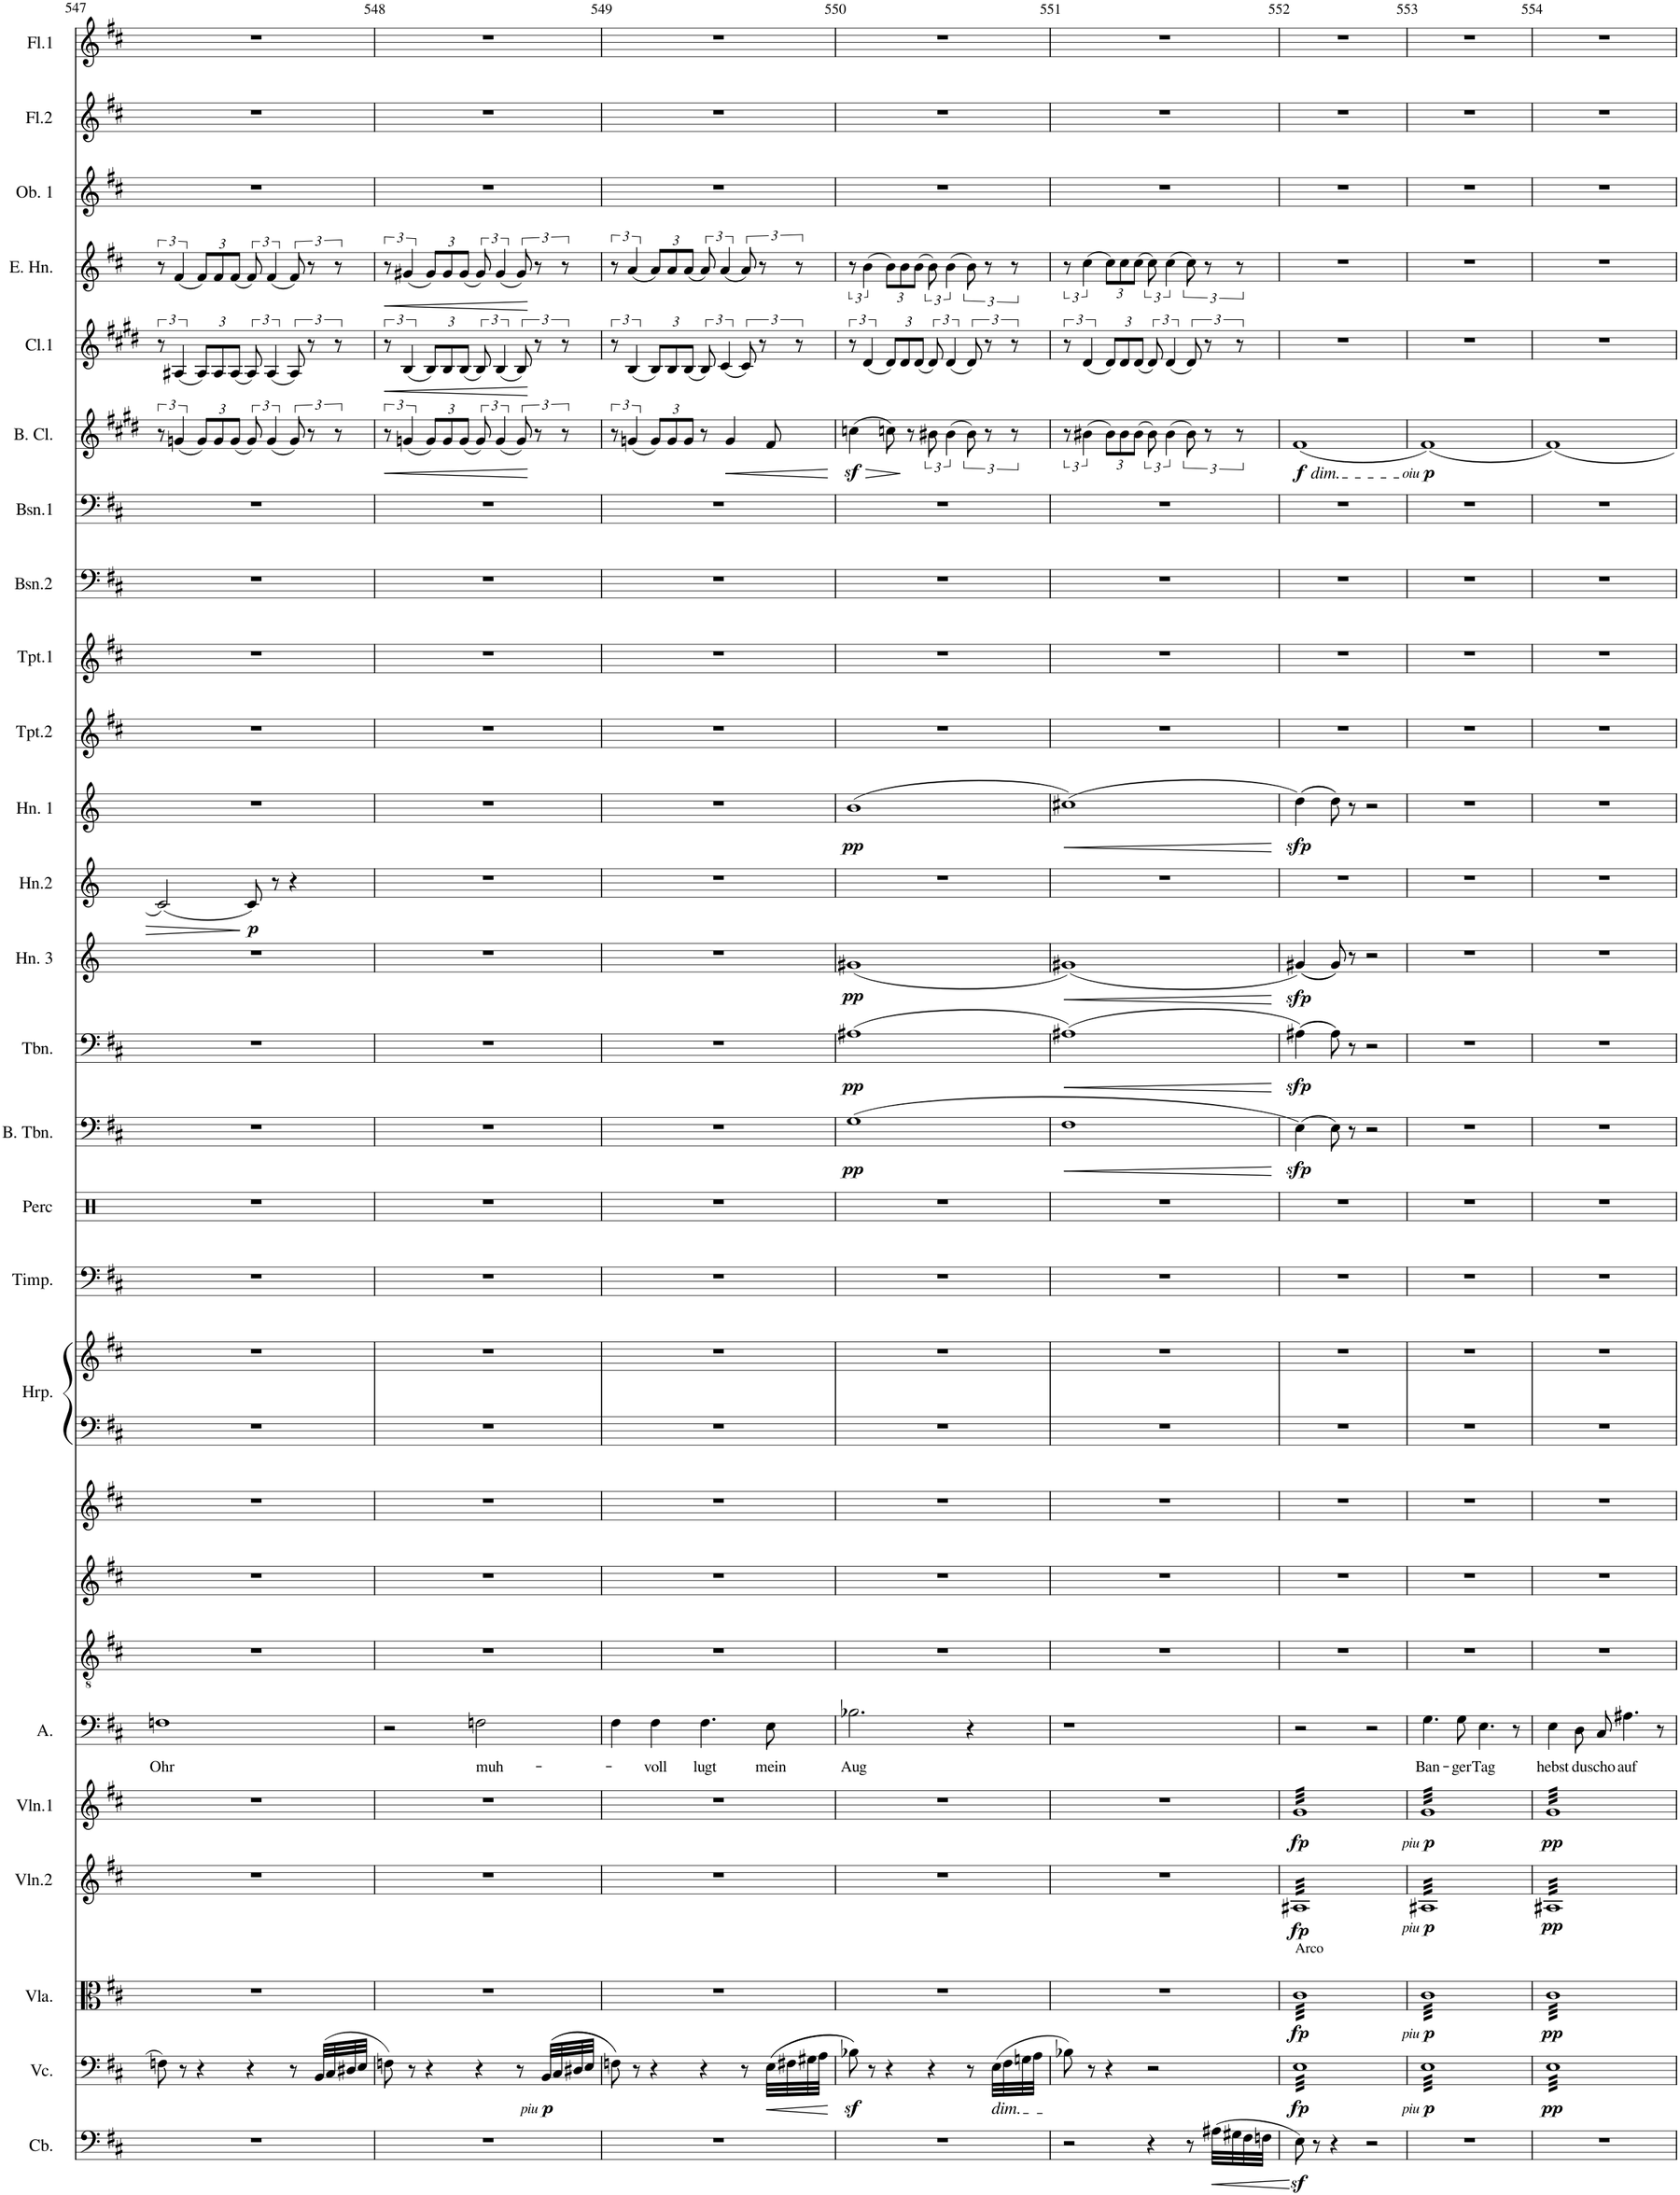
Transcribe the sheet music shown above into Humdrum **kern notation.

**kern	**dynam	**kern	**dynam	**kern	**dynam	**kern	**dynam	**kern	**dynam	**kern	**text	**kern	**kern	**kern	**kern	**kern	**kern	**kern	**kern	**dynam	**kern	**dynam	**kern	**dynam	**kern	**dynam	**kern	**dynam	**kern	**kern	**kern	**kern	**kern	**dynam	**kern	**dynam	**kern	**dynam	**kern	**kern	**kern
*part27	*part27	*part26	*part26	*part25	*part25	*part24	*part24	*part23	*part23	*part22	*part22	*part21	*part20	*part19	*part18	*part18	*part17	*part16	*part15	*part15	*part14	*part14	*part13	*part13	*part12	*part12	*part11	*part11	*part10	*part9	*part8	*part7	*part6	*part6	*part5	*part5	*part4	*part4	*part3	*part2	*part1
*staff28	*staff28	*staff27	*staff27	*staff26	*staff26	*staff25	*staff25	*staff24	*staff24	*staff23	*staff23	*staff22	*staff21	*staff20	*staff19	*staff18	*staff17	*staff16	*staff15	*staff15	*staff14	*staff14	*staff13	*staff13	*staff12	*staff12	*staff11	*staff11	*staff10	*staff9	*staff8	*staff7	*staff6	*staff6	*staff5	*staff5	*staff4	*staff4	*staff3	*staff2	*staff1
*I"Contrabass	*	*I"Violoncello	*	*I"Viola	*	*I"Violin 2	*	*I"Violin 1	*	*I"Alberich	*	*I"Alto	*I"Soprano	*I"Soprano	*I"Harp	*	*I"Timpani	*I"Percussion	*I"Bass Trombone	*	*I"Trombone	*	*I"Horn 3	*	*I"Horn 2	*	*I"Horn 1	*	*I"Trumpet 2	*I"Trumpet 1	*I"Bassoon 2	*I"Bassoon 1	*I"Clarinet 2	*	*I"Clarinet 1	*	*I"Oboe 2/EH	*	*I"Oboe 1	*I"Flute 2/Picc	*I"Flute 1
*I'Cb.	*	*I'Vc.	*	*I'Vla.	*	*I'Vln.2	*	*I'Vln.1	*	*I'A.	*	*	*	*	*I'Hrp.	*	*I'Timp.	*I'Perc	*I'B. Tbn.	*	*I'Tbn.	*	*I'Hn. 3	*	*I'Hn.2	*	*I'Hn. 1	*	*I'Tpt.2	*I'Tpt.1	*I'Bsn.2	*I'Bsn.1	*I'Cl. 2	*	*I'Cl.1	*	*I'Ob.2	*	*I'Ob. 1	*I'Fl.2	*I'Fl.1
!!LO:PB:g=z
*clefF4	*	*clefF4	*	*clefC3	*	*clefG2	*	*clefG2	*	*clefF4	*	*clefGv2	*clefG2	*clefG2	*clefF4	*clefG2	*clefF4	*clefX	*clefF4	*	*clefF4	*	*clefG2	*	*clefG2	*	*clefG2	*	*clefG2	*clefG2	*clefF4	*clefF4	*clefG2	*	*clefG2	*	*clefG2	*	*clefG2	*clefG2	*clefG2
*Trd7c12	*	*	*	*	*	*	*	*	*	*	*	*	*	*	*	*	*	*	*	*	*	*	*Trd4c7	*	*Trd4c7	*	*Trd4c7	*	*	*	*	*	*Trd8c14	*	*Trd1c2	*	*Trd4c7	*	*	*Trd-7c-12	*
*k[f#c#]	*	*k[f#c#]	*	*k[f#c#]	*	*k[f#c#]	*	*k[f#c#]	*	*k[f#c#]	*	*k[f#c#]	*k[f#c#]	*k[f#c#]	*k[f#c#]	*k[f#c#]	*k[f#c#]	*k[]	*k[f#c#]	*	*k[f#c#]	*	*k[]	*	*k[]	*	*k[]	*	*k[f#c#]	*k[f#c#]	*k[f#c#]	*k[f#c#]	*k[f#c#g#d#]	*	*k[f#c#g#d#]	*	*k[f#c#]	*	*k[f#c#]	*k[f#c#]	*k[f#c#]
*M4/4	*	*M4/4	*	*M4/4	*	*M4/4	*	*M4/4	*	*M4/4	*	*M4/4	*M4/4	*M4/4	*M4/4	*M4/4	*M4/4	*M4/4	*M4/4	*	*M4/4	*	*M4/4	*	*M4/4	*	*M4/4	*	*M4/4	*M4/4	*M4/4	*M4/4	*M4/4	*	*M4/4	*	*M4/4	*	*M4/4	*M4/4	*M4/4
=547	=547	=547	=547	=547	=547	=547	=547	=547	=547	=547	=547	=547	=547	=547	=547	=547	=547	=547	=547	=547	=547	=547	=547	=547	=547	=547	=547	=547	=547	=547	=547	=547	=547	=547	=547	=547	=547	=547	=547	=547	=547
!	!	!	!	!	!	!	!	!	!	!	!LO:LY:b	!	!	!	!	!	!	!	!	!	!	!	!	!	!	!	!	!	!	!	!	!	!	!	!	!	!	!	!	!	!
1r	.	8Fn\	.	1r	.	1r	.	1r	.	1Fn	Ohr	1r	1r	1r	1r	1r	1r	1r	1r	.	1r	.	1r	.	(2c/	.	1r	.	1r	1r	1r	1r	12r	.	12r	.	12r	.	1r	1r	1r
.	.	.	.	.	.	.	.	.	.	.	.	.	.	.	.	.	.	.	.	.	.	.	.	.	.	.	.	.	.	.	.	.	(6gn/	.	(6A#X/	.	(6f#/	.	.	.	.
.	.	8r	.	.	.	.	.	.	.	.	.	.	.	.	.	.	.	.	.	.	.	.	.	.	.	.	.	.	.	.	.	.	.	.	.	.	.	.	.	.	.
*	*	*	*	*	*	*	*	*	*	*	*	*	*	*	*	*	*	*	*	*	*	*	*	*	*	*	*	*	*	*	*	*	*Xbrackettup	*	*Xbrackettup	*	*Xbrackettup	*	*	*	*
.	.	4r	.	.	.	.	.	.	.	.	.	.	.	.	.	.	.	.	.	.	.	.	.	.	.	.	.	.	.	.	.	.	12g/L)	.	12A#/L)	.	12f#/L)	.	.	.	.
.	.	.	.	.	.	.	.	.	.	.	.	.	.	.	.	.	.	.	.	.	.	.	.	.	.	.	.	.	.	.	.	.	12g/	.	12A#/	.	12f#/	.	.	.	.
.	.	.	.	.	.	.	.	.	.	.	.	.	.	.	.	.	.	.	.	.	.	.	.	.	.	.	.	.	.	.	.	.	(12g/J	.	(12A#/J	.	(12f#/J	.	.	.	.
*	*	*	*	*	*	*	*	*	*	*	*	*	*	*	*	*	*	*	*	*	*	*	*	*	*	*	*	*	*	*	*	*	*brackettup	*	*brackettup	*	*brackettup	*	*	*	*
!	!	!	!	!	!	!	!	!	!	!	!	!	!	!	!	!	!	!	!	!	!	!	!	!	!	!LO:DY:b	!	!	!	!	!	!	!	!	!	!	!	!	!	!	!
.	.	4r	.	.	.	.	.	.	.	.	.	.	.	.	.	.	.	.	.	.	.	.	.	.	8c/)	p	.	.	.	.	.	.	12g/)	.	12A#/)	.	12f#/)	.	.	.	.
.	.	.	.	.	.	.	.	.	.	.	.	.	.	.	.	.	.	.	.	.	.	.	.	.	.	.	.	.	.	.	.	.	(6g/	.	(6A#/	.	(6f#/	.	.	.	.
.	.	.	.	.	.	.	.	.	.	.	.	.	.	.	.	.	.	.	.	.	.	.	.	.	8r	.	.	.	.	.	.	.	.	.	.	.	.	.	.	.	.
.	.	8r	.	.	.	.	.	.	.	.	.	.	.	.	.	.	.	.	.	.	.	.	.	.	4r	.	.	.	.	.	.	.	12g/)	.	12A#/)	.	12f#/)	.	.	.	.
.	.	.	.	.	.	.	.	.	.	.	.	.	.	.	.	.	.	.	.	.	.	.	.	.	.	.	.	.	.	.	.	.	12r	.	12r	.	12r	.	.	.	.
.	.	(32BB/LLL	.	.	.	.	.	.	.	.	.	.	.	.	.	.	.	.	.	.	.	.	.	.	.	.	.	.	.	.	.	.	.	.	.	.	.	.	.	.	.
.	.	32C#/	.	.	.	.	.	.	.	.	.	.	.	.	.	.	.	.	.	.	.	.	.	.	.	.	.	.	.	.	.	.	.	.	.	.	.	.	.	.	.
.	.	.	.	.	.	.	.	.	.	.	.	.	.	.	.	.	.	.	.	.	.	.	.	.	.	.	.	.	.	.	.	.	12r	.	12r	.	12r	.	.	.	.
.	.	32D#X/	.	.	.	.	.	.	.	.	.	.	.	.	.	.	.	.	.	.	.	.	.	.	.	.	.	.	.	.	.	.	.	.	.	.	.	.	.	.	.
.	.	32E/JJJ	.	.	.	.	.	.	.	.	.	.	.	.	.	.	.	.	.	.	.	.	.	.	.	.	.	.	.	.	.	.	.	.	.	.	.	.	.	.	.
=548	=548	=548	=548	=548	=548	=548	=548	=548	=548	=548	=548	=548	=548	=548	=548	=548	=548	=548	=548	=548	=548	=548	=548	=548	=548	=548	=548	=548	=548	=548	=548	=548	=548	=548	=548	=548	=548	=548	=548	=548	=548
!	!	!	!	!	!	!	!	!	!	!	!	!	!	!	!	!	!	!	!	!	!	!	!	!	!	!	!	!	!	!	!	!	!	!LO:HP:b	!	!LO:HP:b	!	!LO:HP:b	!	!	!
1r	.	8Fn\)	.	1r	.	1r	.	1r	.	2r	.	1r	1r	1r	1r	1r	1r	1r	1r	.	1r	.	1r	.	1r	.	1r	.	1r	1r	1r	1r	12r	<	12r	<	12r	<	1r	1r	1r
.	.	.	.	.	.	.	.	.	.	.	.	.	.	.	.	.	.	.	.	.	.	.	.	.	.	.	.	.	.	.	.	.	(6gn/	.	(6B/	.	(6g#X/	.	.	.	.
.	.	8r	.	.	.	.	.	.	.	.	.	.	.	.	.	.	.	.	.	.	.	.	.	.	.	.	.	.	.	.	.	.	.	.	.	.	.	.	.	.	.
*	*	*	*	*	*	*	*	*	*	*	*	*	*	*	*	*	*	*	*	*	*	*	*	*	*	*	*	*	*	*	*	*	*Xbrackettup	*	*Xbrackettup	*	*Xbrackettup	*	*	*	*
.	.	4r	.	.	.	.	.	.	.	.	.	.	.	.	.	.	.	.	.	.	.	.	.	.	.	.	.	.	.	.	.	.	12g/L)	.	12B/L)	.	12g#/L)	.	.	.	.
.	.	.	.	.	.	.	.	.	.	.	.	.	.	.	.	.	.	.	.	.	.	.	.	.	.	.	.	.	.	.	.	.	12g/	.	12B/	.	12g#/	.	.	.	.
.	.	.	.	.	.	.	.	.	.	.	.	.	.	.	.	.	.	.	.	.	.	.	.	.	.	.	.	.	.	.	.	.	(12g/J	.	(12B/J	.	(12g#/J	.	.	.	.
!	!	!	!	!	!	!	!	!	!	!	!LO:LY:b	!	!	!	!	!	!	!	!	!	!	!	!	!	!	!	!	!	!	!	!	!	!	!	!	!	!	!	!	!	!
*	*	*	*	*	*	*	*	*	*	*	*	*	*	*	*	*	*	*	*	*	*	*	*	*	*	*	*	*	*	*	*	*	*brackettup	*	*brackettup	*	*brackettup	*	*	*	*
.	.	4r	.	.	.	.	.	.	.	2Fn\	muh-	.	.	.	.	.	.	.	.	.	.	.	.	.	.	.	.	.	.	.	.	.	12g/)	.	12B/)	.	12g#/)	.	.	.	.
.	.	.	.	.	.	.	.	.	.	.	.	.	.	.	.	.	.	.	.	.	.	.	.	.	.	.	.	.	.	.	.	.	(6g/	.	(6B/	.	(6g#/	.	.	.	.
.	.	8r	.	.	.	.	.	.	.	.	.	.	.	.	.	.	.	.	.	.	.	.	.	.	.	.	.	.	.	.	.	.	12g/)	.	12B/)	.	12g#/)	.	.	.	.
.	.	.	.	.	.	.	.	.	.	.	.	.	.	.	.	.	.	.	.	.	.	.	.	.	.	.	.	.	.	.	.	.	12r	[	12r	[	12r	[	.	.	.
!	!	!	!LO:DY:b	!	!	!	!	!	!	!	!	!	!	!	!	!	!	!	!	!	!	!	!	!	!	!	!	!	!	!	!	!	!	!	!	!	!	!	!	!	!
!	!	!	!LO:DY:n=1:b	!	!	!	!	!	!	!	!	!	!	!	!	!	!	!	!	!	!	!	!	!	!	!	!	!	!	!	!	!	!	!	!	!	!	!	!	!	!
.	.	((32BB/LLL	other-dynamics p	.	.	.	.	.	.	.	.	.	.	.	.	.	.	.	.	.	.	.	.	.	.	.	.	.	.	.	.	.	.	.	.	.	.	.	.	.	.
.	.	32C#/	.	.	.	.	.	.	.	.	.	.	.	.	.	.	.	.	.	.	.	.	.	.	.	.	.	.	.	.	.	.	.	.	.	.	.	.	.	.	.
.	.	.	.	.	.	.	.	.	.	.	.	.	.	.	.	.	.	.	.	.	.	.	.	.	.	.	.	.	.	.	.	.	12r	.	12r	.	12r	.	.	.	.
.	.	32D#X/	.	.	.	.	.	.	.	.	.	.	.	.	.	.	.	.	.	.	.	.	.	.	.	.	.	.	.	.	.	.	.	.	.	.	.	.	.	.	.
.	.	32E/JJJ	.	.	.	.	.	.	.	.	.	.	.	.	.	.	.	.	.	.	.	.	.	.	.	.	.	.	.	.	.	.	.	.	.	.	.	.	.	.	.
=549	=549	=549	=549	=549	=549	=549	=549	=549	=549	=549	=549	=549	=549	=549	=549	=549	=549	=549	=549	=549	=549	=549	=549	=549	=549	=549	=549	=549	=549	=549	=549	=549	=549	=549	=549	=549	=549	=549	=549	=549	=549
1r	.	8Fn\))	.	1r	.	1r	.	1r	.	4F#\	.	1r	1r	1r	1r	1r	1r	1r	1r	.	1r	.	1r	.	1r	.	1r	.	1r	1r	1r	1r	12r	.	12r	.	12r	.	1r	1r	1r
.	.	.	.	.	.	.	.	.	.	.	.	.	.	.	.	.	.	.	.	.	.	.	.	.	.	.	.	.	.	.	.	.	(6gn/	.	(6B/	.	(6a/	.	.	.	.
.	.	8r	.	.	.	.	.	.	.	.	.	.	.	.	.	.	.	.	.	.	.	.	.	.	.	.	.	.	.	.	.	.	.	.	.	.	.	.	.	.	.
!	!	!	!	!	!	!	!	!	!	!	!LO:LY:b	!	!	!	!	!	!	!	!	!	!	!	!	!	!	!	!	!	!	!	!	!	!	!	!	!	!	!	!	!	!
*	*	*	*	*	*	*	*	*	*	*	*	*	*	*	*	*	*	*	*	*	*	*	*	*	*	*	*	*	*	*	*	*	*Xbrackettup	*	*Xbrackettup	*	*Xbrackettup	*	*	*	*
.	.	4r	.	.	.	.	.	.	.	4F#\	-voll	.	.	.	.	.	.	.	.	.	.	.	.	.	.	.	.	.	.	.	.	.	12g/L)	.	12B/L)	.	12a/L)	.	.	.	.
.	.	.	.	.	.	.	.	.	.	.	.	.	.	.	.	.	.	.	.	.	.	.	.	.	.	.	.	.	.	.	.	.	12g/	.	12B/	.	12a/	.	.	.	.
.	.	.	.	.	.	.	.	.	.	.	.	.	.	.	.	.	.	.	.	.	.	.	.	.	.	.	.	.	.	.	.	.	12g/J	.	(12B/J	.	(12a/J	.	.	.	.
!	!	!	!	!	!	!	!	!	!	!	!LO:LY:b	!	!	!	!	!	!	!	!	!	!	!	!	!	!	!	!	!	!	!	!	!	!	!	!	!	!	!	!	!	!
*	*	*	*	*	*	*	*	*	*	*	*	*	*	*	*	*	*	*	*	*	*	*	*	*	*	*	*	*	*	*	*	*	*	*	*brackettup	*	*brackettup	*	*	*	*
.	.	4r	.	.	.	.	.	.	.	4.F#\	lugt	.	.	.	.	.	.	.	.	.	.	.	.	.	.	.	.	.	.	.	.	.	8r	.	12B/)	.	12a/)	.	.	.	.
.	.	.	.	.	.	.	.	.	.	.	.	.	.	.	.	.	.	.	.	.	.	.	.	.	.	.	.	.	.	.	.	.	.	.	(6c#/	.	(6a/	.	.	.	.
!	!	!	!	!	!	!	!	!	!	!	!	!	!	!	!	!	!	!	!	!	!	!	!	!	!	!	!	!	!	!	!	!	!	!LO:HP:b	!	!	!	!	!	!	!
.	.	.	.	.	.	.	.	.	.	.	.	.	.	.	.	.	.	.	.	.	.	.	.	.	.	.	.	.	.	.	.	.	4g/	<	.	.	.	.	.	.	.
.	.	8r	.	.	.	.	.	.	.	.	.	.	.	.	.	.	.	.	.	.	.	.	.	.	.	.	.	.	.	.	.	.	.	.	12c#/)	.	12a/)	.	.	.	.
.	.	.	.	.	.	.	.	.	.	.	.	.	.	.	.	.	.	.	.	.	.	.	.	.	.	.	.	.	.	.	.	.	.	.	12r	.	12r	.	.	.	.
!	!	!	!LO:HP:b	!	!	!	!	!	!	!	!LO:LY:b	!	!	!	!	!	!	!	!	!	!	!	!	!	!	!	!	!	!	!	!	!	!	!	!	!	!	!	!	!	!
.	.	((32E\LLL	<	.	.	.	.	.	.	8E\	mein	.	.	.	.	.	.	.	.	.	.	.	.	.	.	.	.	.	.	.	.	.	8f#/	.	.	.	.	.	.	.	.
.	.	32F#X\	.	.	.	.	.	.	.	.	.	.	.	.	.	.	.	.	.	.	.	.	.	.	.	.	.	.	.	.	.	.	.	.	.	.	.	.	.	.	.
.	.	.	.	.	.	.	.	.	.	.	.	.	.	.	.	.	.	.	.	.	.	.	.	.	.	.	.	.	.	.	.	.	.	.	12r	.	12r	.	.	.	.
.	.	32G#X\	.	.	.	.	.	.	.	.	.	.	.	.	.	.	.	.	.	.	.	.	.	.	.	.	.	.	.	.	.	.	.	.	.	.	.	.	.	.	.
.	.	32A\JJJ	.	.	.	.	.	.	.	.	.	.	.	.	.	.	.	.	.	.	.	.	.	.	.	.	.	.	.	.	.	.	.	.	.	.	.	.	.	.	.
.	.	.	[	.	.	.	.	.	.	.	.	.	.	.	.	.	.	.	.	.	.	.	.	.	.	.	.	.	.	.	.	.	.	[	.	.	.	.	.	.	.
=550	=550	=550	=550	=550	=550	=550	=550	=550	=550	=550	=550	=550	=550	=550	=550	=550	=550	=550	=550	=550	=550	=550	=550	=550	=550	=550	=550	=550	=550	=550	=550	=550	=550	=550	=550	=550	=550	=550	=550	=550	=550
!	!	!	!	!	!	!	!	!	!	!	!LO:LY:b	!	!	!	!	!	!	!	!	!LO:DY:b	!	!LO:DY:b	!	!LO:DY:b	!	!	!	!LO:DY:b	!	!	!	!	!	!LO:HP:b	!	!	!	!	!	!	!
1r	.	8B-Xz<\))	.	1r	.	1r	.	1r	.	2.B-X\	Aug	1r	1r	1r	1r	1r	1r	1r	(1G	pp	(1A#X	pp	(1g#X	pp	1r	.	(1b	pp	1r	1r	1r	1r	(4ccnz<\	>	12r	.	12r	.	1r	1r	1r
.	.	.	.	.	.	.	.	.	.	.	.	.	.	.	.	.	.	.	.	.	.	.	.	.	.	.	.	.	.	.	.	.	.	.	(6d#/	.	(6b\	.	.	.	.
.	.	8r	.	.	.	.	.	.	.	.	.	.	.	.	.	.	.	.	.	.	.	.	.	.	.	.	.	.	.	.	.	.	.	.	.	.	.	.	.	.	.
*	*	*	*	*	*	*	*	*	*	*	*	*	*	*	*	*	*	*	*	*	*	*	*	*	*	*	*	*	*	*	*	*	*	*	*Xbrackettup	*	*Xbrackettup	*	*	*	*
.	.	4r	.	.	.	.	.	.	.	.	.	.	.	.	.	.	.	.	.	.	.	.	.	.	.	.	.	.	.	.	.	.	8ccn\)	.	12d#/L)	.	12b\L)	.	.	.	.
.	.	.	.	.	.	.	.	.	.	.	.	.	.	.	.	.	.	.	.	.	.	.	.	.	.	.	.	.	.	.	.	.	.	.	12d#/	.	12b\	.	.	.	.
.	.	.	.	.	.	.	.	.	.	.	.	.	.	.	.	.	.	.	.	.	.	.	.	.	.	.	.	.	.	.	.	.	8r	]	.	.	.	.	.	.	.
.	.	.	.	.	.	.	.	.	.	.	.	.	.	.	.	.	.	.	.	.	.	.	.	.	.	.	.	.	.	.	.	.	.	.	(12d#/J	.	(12b\J	.	.	.	.
*	*	*	*	*	*	*	*	*	*	*	*	*	*	*	*	*	*	*	*	*	*	*	*	*	*	*	*	*	*	*	*	*	*brackettup	*	*brackettup	*	*brackettup	*	*	*	*
.	.	4r	.	.	.	.	.	.	.	.	.	.	.	.	.	.	.	.	.	.	.	.	.	.	.	.	.	.	.	.	.	.	12b#X\	.	12d#/)	.	12b\)	.	.	.	.
.	.	.	.	.	.	.	.	.	.	.	.	.	.	.	.	.	.	.	.	.	.	.	.	.	.	.	.	.	.	.	.	.	(6b#\	.	(6d#/	.	(6b\	.	.	.	.
.	.	8r	.	.	.	.	.	.	.	4r	.	.	.	.	.	.	.	.	.	.	.	.	.	.	.	.	.	.	.	.	.	.	12b#\)	.	12d#/)	.	12b\)	.	.	.	.
.	.	.	.	.	.	.	.	.	.	.	.	.	.	.	.	.	.	.	.	.	.	.	.	.	.	.	.	.	.	.	.	.	12r	.	12r	.	12r	.	.	.	.
!	!	!LO:TX:b:i:t=dim.	!	!	!	!	!	!	!	!	!	!	!	!	!	!	!	!	!	!	!	!	!	!	!	!	!	!	!	!	!	!	!	!	!	!	!	!	!	!	!
.	.	(32E\LLL	.	.	.	.	.	.	.	.	.	.	.	.	.	.	.	.	.	.	.	.	.	.	.	.	.	.	.	.	.	.	.	.	.	.	.	.	.	.	.
.	.	32F#\	.	.	.	.	.	.	.	.	.	.	.	.	.	.	.	.	.	.	.	.	.	.	.	.	.	.	.	.	.	.	.	.	.	.	.	.	.	.	.
.	.	.	.	.	.	.	.	.	.	.	.	.	.	.	.	.	.	.	.	.	.	.	.	.	.	.	.	.	.	.	.	.	12r	.	12r	.	12r	.	.	.	.
.	.	32Gn\	.	.	.	.	.	.	.	.	.	.	.	.	.	.	.	.	.	.	.	.	.	.	.	.	.	.	.	.	.	.	.	.	.	.	.	.	.	.	.
.	.	32A\JJJ	.	.	.	.	.	.	.	.	.	.	.	.	.	.	.	.	.	.	.	.	.	.	.	.	.	.	.	.	.	.	.	.	.	.	.	.	.	.	.
=551	=551	=551	=551	=551	=551	=551	=551	=551	=551	=551	=551	=551	=551	=551	=551	=551	=551	=551	=551	=551	=551	=551	=551	=551	=551	=551	=551	=551	=551	=551	=551	=551	=551	=551	=551	=551	=551	=551	=551	=551	=551
!	!	!	!	!	!	!	!	!	!	!	!	!	!	!	!	!	!	!	!	!LO:HP:b	!	!LO:HP:b	!	!LO:HP:b	!	!	!	!LO:HP:b	!	!	!	!	!	!	!	!	!	!	!	!	!
2r	.	8B-X\)	.	1r	.	1r	.	1r	.	1r	.	1r	1r	1r	1r	1r	1r	1r	1F#	<	(1A#X)	<	(1g#X)	<	1r	.	(1cc#X)	<	1r	1r	1r	1r	12r	.	12r	.	12r	.	1r	1r	1r
.	.	.	.	.	.	.	.	.	.	.	.	.	.	.	.	.	.	.	.	.	.	.	.	.	.	.	.	.	.	.	.	.	(6b#X\	.	(6d#/	.	(6cc#\	.	.	.	.
.	.	8r	.	.	.	.	.	.	.	.	.	.	.	.	.	.	.	.	.	.	.	.	.	.	.	.	.	.	.	.	.	.	.	.	.	.	.	.	.	.	.
*	*	*	*	*	*	*	*	*	*	*	*	*	*	*	*	*	*	*	*	*	*	*	*	*	*	*	*	*	*	*	*	*	*Xbrackettup	*	*Xbrackettup	*	*Xbrackettup	*	*	*	*
.	.	4r	.	.	.	.	.	.	.	.	.	.	.	.	.	.	.	.	.	.	.	.	.	.	.	.	.	.	.	.	.	.	12b#\L)	.	12d#/L)	.	12cc#\L)	.	.	.	.
.	.	.	.	.	.	.	.	.	.	.	.	.	.	.	.	.	.	.	.	.	.	.	.	.	.	.	.	.	.	.	.	.	12b#\	.	12d#/	.	12cc#\	.	.	.	.
.	.	.	.	.	.	.	.	.	.	.	.	.	.	.	.	.	.	.	.	.	.	.	.	.	.	.	.	.	.	.	.	.	(12b#\J	.	(12d#/J	.	(12cc#\J	.	.	.	.
*	*	*	*	*	*	*	*	*	*	*	*	*	*	*	*	*	*	*	*	*	*	*	*	*	*	*	*	*	*	*	*	*	*brackettup	*	*brackettup	*	*brackettup	*	*	*	*
4r	.	2r	.	.	.	.	.	.	.	.	.	.	.	.	.	.	.	.	.	.	.	.	.	.	.	.	.	.	.	.	.	.	12b#\)	.	12d#/)	.	12cc#\)	.	.	.	.
.	.	.	.	.	.	.	.	.	.	.	.	.	.	.	.	.	.	.	.	.	.	.	.	.	.	.	.	.	.	.	.	.	(6b#\	.	(6d#/	.	(6cc#\	.	.	.	.
8r	.	.	.	.	.	.	.	.	.	.	.	.	.	.	.	.	.	.	.	.	.	.	.	.	.	.	.	.	.	.	.	.	12b#\)	.	12d#/)	.	12cc#\)	.	.	.	.
.	.	.	.	.	.	.	.	.	.	.	.	.	.	.	.	.	.	.	.	.	.	.	.	.	.	.	.	.	.	.	.	.	12r	.	12r	.	12r	.	.	.	.
!	!LO:HP:b	!	!	!	!	!	!	!	!	!	!	!	!	!	!	!	!	!	!	!	!	!	!	!	!	!	!	!	!	!	!	!	!	!	!	!	!	!	!	!	!
(32A#X\LLL	<	.	.	.	.	.	.	.	.	.	.	.	.	.	.	.	.	.	.	.	.	.	.	.	.	.	.	.	.	.	.	.	.	.	.	.	.	.	.	.	.
32G#X\	.	.	.	.	.	.	.	.	.	.	.	.	.	.	.	.	.	.	.	.	.	.	.	.	.	.	.	.	.	.	.	.	.	.	.	.	.	.	.	.	.
.	.	.	.	.	.	.	.	.	.	.	.	.	.	.	.	.	.	.	.	.	.	.	.	.	.	.	.	.	.	.	.	.	12r	.	12r	.	12r	.	.	.	.
32F#\	.	.	.	.	.	.	.	.	.	.	.	.	.	.	.	.	.	.	.	.	.	.	.	.	.	.	.	.	.	.	.	.	.	.	.	.	.	.	.	.	.
32Fn\JJJ	.	.	.	.	.	.	.	.	.	.	.	.	.	.	.	.	.	.	.	.	.	.	.	.	.	.	.	.	.	.	.	.	.	.	.	.	.	.	.	.	.
.	.	.	.	.	.	.	.	.	.	.	.	.	.	.	.	.	.	.	.	[	.	[	.	[	.	.	.	[	.	.	.	.	.	.	.	.	.	.	.	.	.
=552	=552	=552	=552	=552	=552	=552	=552	=552	=552	=552	=552	=552	=552	=552	=552	=552	=552	=552	=552	=552	=552	=552	=552	=552	=552	=552	=552	=552	=552	=552	=552	=552	=552	=552	=552	=552	=552	=552	=552	=552	=552
!	!	!	!	!	!	!	!	!	!	!	!	!	!	!	!	!	!	!	!	!	!	!	!	!	!	!	!	!	!	!	!	!	!LO:TX:b:i:t=dim.	!	!	!	!	!	!	!	!
!	!	!	!	!LO:TX:a:t=Arco	!	!	!	!	!	!	!	!	!	!	!	!	!	!	!	!	!	!	!	!	!	!	!	!	!	!	!	!	!	!	!	!	!	!	!	!	!
!	!	!	!LO:DY:b	!	!LO:DY:b	!	!LO:DY:b	!	!LO:DY:b	!	!	!	!	!	!	!	!	!	!	!LO:DY:b	!	!LO:DY:b	!	!LO:DY:b	!	!	!	!LO:DY:b	!	!	!	!	!	!LO:DY:b	!	!	!	!	!	!	!
*	*	*tremolo	*	*	*	*	*	*	*	*	*	*	*	*	*	*	*	*	*	*	*	*	*	*	*	*	*	*	*	*	*	*	*	*	*	*	*	*	*	*	*
*	*	*	*	*tremolo	*	*	*	*	*	*	*	*	*	*	*	*	*	*	*	*	*	*	*	*	*	*	*	*	*	*	*	*	*	*	*	*	*	*	*	*	*
*	*	*	*	*	*	*tremolo	*	*	*	*	*	*	*	*	*	*	*	*	*	*	*	*	*	*	*	*	*	*	*	*	*	*	*	*	*	*	*	*	*	*	*
*	*	*	*	*	*	*	*	*tremolo	*	*	*	*	*	*	*	*	*	*	*	*	*	*	*	*	*	*	*	*	*	*	*	*	*	*	*	*	*	*	*	*	*
8Ez<\)	.	32ELLL	fp	32c#LLL	fp	32A#XLLL	fp	32gLLL	fp	2r	.	1r	1r	1r	1r	1r	1r	1r	(4E\)	sfp	((4A#X\)	sfp	((4g#X/)	sfp	1r	.	((4dd\)	sfp	1r	1r	1r	1r	(1f#	f	1r	.	1r	.	1r	1r	1r
.	.	32E	.	32c#	.	32A#X	.	32g	.	.	.	.	.	.	.	.	.	.	.	.	.	.	.	.	.	.	.	.	.	.	.	.	.	.	.	.	.	.	.	.	.
.	.	32E	.	32c#	.	32A#X	.	32g	.	.	.	.	.	.	.	.	.	.	.	.	.	.	.	.	.	.	.	.	.	.	.	.	.	.	.	.	.	.	.	.	.
.	.	32E	.	32c#	.	32A#X	.	32g	.	.	.	.	.	.	.	.	.	.	.	.	.	.	.	.	.	.	.	.	.	.	.	.	.	.	.	.	.	.	.	.	.
8r	[	32E	.	32c#	.	32A#X	.	32g	.	.	.	.	.	.	.	.	.	.	.	.	.	.	.	.	.	.	.	.	.	.	.	.	.	.	.	.	.	.	.	.	.
.	.	32E	.	32c#	.	32A#X	.	32g	.	.	.	.	.	.	.	.	.	.	.	.	.	.	.	.	.	.	.	.	.	.	.	.	.	.	.	.	.	.	.	.	.
.	.	32E	.	32c#	.	32A#X	.	32g	.	.	.	.	.	.	.	.	.	.	.	.	.	.	.	.	.	.	.	.	.	.	.	.	.	.	.	.	.	.	.	.	.
.	.	32E	.	32c#	.	32A#X	.	32g	.	.	.	.	.	.	.	.	.	.	.	.	.	.	.	.	.	.	.	.	.	.	.	.	.	.	.	.	.	.	.	.	.
4r	.	32E	.	32c#	.	32A#X	.	32g	.	.	.	.	.	.	.	.	.	.	8E\)	.	8A#\))	.	8g#/))	.	.	.	8dd\))	.	.	.	.	.	.	.	.	.	.	.	.	.	.
.	.	32E	.	32c#	.	32A#X	.	32g	.	.	.	.	.	.	.	.	.	.	.	.	.	.	.	.	.	.	.	.	.	.	.	.	.	.	.	.	.	.	.	.	.
.	.	32E	.	32c#	.	32A#X	.	32g	.	.	.	.	.	.	.	.	.	.	.	.	.	.	.	.	.	.	.	.	.	.	.	.	.	.	.	.	.	.	.	.	.
.	.	32E	.	32c#	.	32A#X	.	32g	.	.	.	.	.	.	.	.	.	.	.	.	.	.	.	.	.	.	.	.	.	.	.	.	.	.	.	.	.	.	.	.	.
.	.	32E	.	32c#	.	32A#X	.	32g	.	.	.	.	.	.	.	.	.	.	8r	.	8r	.	8r	.	.	.	8r	.	.	.	.	.	.	.	.	.	.	.	.	.	.
.	.	32E	.	32c#	.	32A#X	.	32g	.	.	.	.	.	.	.	.	.	.	.	.	.	.	.	.	.	.	.	.	.	.	.	.	.	.	.	.	.	.	.	.	.
.	.	32E	.	32c#	.	32A#X	.	32g	.	.	.	.	.	.	.	.	.	.	.	.	.	.	.	.	.	.	.	.	.	.	.	.	.	.	.	.	.	.	.	.	.
.	.	32E	.	32c#	.	32A#X	.	32g	.	.	.	.	.	.	.	.	.	.	.	.	.	.	.	.	.	.	.	.	.	.	.	.	.	.	.	.	.	.	.	.	.
2r	.	32E	.	32c#	.	32A#X	.	32g	.	2r	.	.	.	.	.	.	.	.	2r	.	2r	.	2r	.	.	.	2r	.	.	.	.	.	.	.	.	.	.	.	.	.	.
.	.	32E	.	32c#	.	32A#X	.	32g	.	.	.	.	.	.	.	.	.	.	.	.	.	.	.	.	.	.	.	.	.	.	.	.	.	.	.	.	.	.	.	.	.
.	.	32E	.	32c#	.	32A#X	.	32g	.	.	.	.	.	.	.	.	.	.	.	.	.	.	.	.	.	.	.	.	.	.	.	.	.	.	.	.	.	.	.	.	.
.	.	32E	.	32c#	.	32A#X	.	32g	.	.	.	.	.	.	.	.	.	.	.	.	.	.	.	.	.	.	.	.	.	.	.	.	.	.	.	.	.	.	.	.	.
.	.	32E	.	32c#	.	32A#X	.	32g	.	.	.	.	.	.	.	.	.	.	.	.	.	.	.	.	.	.	.	.	.	.	.	.	.	.	.	.	.	.	.	.	.
.	.	32E	.	32c#	.	32A#X	.	32g	.	.	.	.	.	.	.	.	.	.	.	.	.	.	.	.	.	.	.	.	.	.	.	.	.	.	.	.	.	.	.	.	.
.	.	32E	.	32c#	.	32A#X	.	32g	.	.	.	.	.	.	.	.	.	.	.	.	.	.	.	.	.	.	.	.	.	.	.	.	.	.	.	.	.	.	.	.	.
.	.	32E	.	32c#	.	32A#X	.	32g	.	.	.	.	.	.	.	.	.	.	.	.	.	.	.	.	.	.	.	.	.	.	.	.	.	.	.	.	.	.	.	.	.
.	.	32E	.	32c#	.	32A#X	.	32g	.	.	.	.	.	.	.	.	.	.	.	.	.	.	.	.	.	.	.	.	.	.	.	.	.	.	.	.	.	.	.	.	.
.	.	32E	.	32c#	.	32A#X	.	32g	.	.	.	.	.	.	.	.	.	.	.	.	.	.	.	.	.	.	.	.	.	.	.	.	.	.	.	.	.	.	.	.	.
.	.	32E	.	32c#	.	32A#X	.	32g	.	.	.	.	.	.	.	.	.	.	.	.	.	.	.	.	.	.	.	.	.	.	.	.	.	.	.	.	.	.	.	.	.
.	.	32E	.	32c#	.	32A#X	.	32g	.	.	.	.	.	.	.	.	.	.	.	.	.	.	.	.	.	.	.	.	.	.	.	.	.	.	.	.	.	.	.	.	.
.	.	32E	.	32c#	.	32A#X	.	32g	.	.	.	.	.	.	.	.	.	.	.	.	.	.	.	.	.	.	.	.	.	.	.	.	.	.	.	.	.	.	.	.	.
.	.	32E	.	32c#	.	32A#X	.	32g	.	.	.	.	.	.	.	.	.	.	.	.	.	.	.	.	.	.	.	.	.	.	.	.	.	.	.	.	.	.	.	.	.
.	.	32E	.	32c#	.	32A#X	.	32g	.	.	.	.	.	.	.	.	.	.	.	.	.	.	.	.	.	.	.	.	.	.	.	.	.	.	.	.	.	.	.	.	.
.	.	32EJJJ	.	32c#JJJ	.	32A#XJJJ	.	32gJJJ	.	.	.	.	.	.	.	.	.	.	.	.	.	.	.	.	.	.	.	.	.	.	.	.	.	.	.	.	.	.	.	.	.
=553	=553	=553	=553	=553	=553	=553	=553	=553	=553	=553	=553	=553	=553	=553	=553	=553	=553	=553	=553	=553	=553	=553	=553	=553	=553	=553	=553	=553	=553	=553	=553	=553	=553	=553	=553	=553	=553	=553	=553	=553	=553
!	!	!	!LO:DY:b	!	!	!	!	!	!	!	!LO:LY:b	!	!	!	!	!	!	!	!	!	!	!	!	!	!	!	!	!	!	!	!	!	!	!	!	!	!	!	!	!	!
!	!	!	!LO:DY:n=1:b	!	!LO:DY:b	!	!	!	!	!	!	!	!	!	!	!	!	!	!	!	!	!	!	!	!	!	!	!	!	!	!	!	!	!	!	!	!	!	!	!	!
!	!	!	!	!	!LO:DY:n=1:b	!	!LO:DY:b	!	!	!	!	!	!	!	!	!	!	!	!	!	!	!	!	!	!	!	!	!	!	!	!	!	!	!	!	!	!	!	!	!	!
!	!	!	!	!	!	!	!LO:DY:n=1:b	!	!LO:DY:b	!	!	!	!	!	!	!	!	!	!	!	!	!	!	!	!	!	!	!	!	!	!	!	!	!	!	!	!	!	!	!	!
!	!	!	!	!	!	!	!	!	!LO:DY:n=1:b	!	!	!	!	!	!	!	!	!	!	!	!	!	!	!	!	!	!	!	!	!	!	!	!	!LO:DY:b	!	!	!	!	!	!	!
!	!	!	!	!	!	!	!	!	!	!	!	!	!	!	!	!	!	!	!	!	!	!	!	!	!	!	!	!	!	!	!	!	!	!LO:DY:n=1:b	!	!	!	!	!	!	!
1r	.	32ELLL	other-dynamics p	32c#LLL	other-dynamics p	32A#XLLL	other-dynamics p	32gLLL	other-dynamics p	4.G\	Ban-	1r	1r	1r	1r	1r	1r	1r	1r	.	1r	.	1r	.	1r	.	1r	.	1r	1r	1r	1r	(1f#)	other-dynamics p	1r	.	1r	.	1r	1r	1r
.	.	32E	.	32c#	.	32A#X	.	32g	.	.	.	.	.	.	.	.	.	.	.	.	.	.	.	.	.	.	.	.	.	.	.	.	.	.	.	.	.	.	.	.	.
.	.	32E	.	32c#	.	32A#X	.	32g	.	.	.	.	.	.	.	.	.	.	.	.	.	.	.	.	.	.	.	.	.	.	.	.	.	.	.	.	.	.	.	.	.
.	.	32E	.	32c#	.	32A#X	.	32g	.	.	.	.	.	.	.	.	.	.	.	.	.	.	.	.	.	.	.	.	.	.	.	.	.	.	.	.	.	.	.	.	.
.	.	32E	.	32c#	.	32A#X	.	32g	.	.	.	.	.	.	.	.	.	.	.	.	.	.	.	.	.	.	.	.	.	.	.	.	.	.	.	.	.	.	.	.	.
.	.	32E	.	32c#	.	32A#X	.	32g	.	.	.	.	.	.	.	.	.	.	.	.	.	.	.	.	.	.	.	.	.	.	.	.	.	.	.	.	.	.	.	.	.
.	.	32E	.	32c#	.	32A#X	.	32g	.	.	.	.	.	.	.	.	.	.	.	.	.	.	.	.	.	.	.	.	.	.	.	.	.	.	.	.	.	.	.	.	.
.	.	32E	.	32c#	.	32A#X	.	32g	.	.	.	.	.	.	.	.	.	.	.	.	.	.	.	.	.	.	.	.	.	.	.	.	.	.	.	.	.	.	.	.	.
.	.	32E	.	32c#	.	32A#X	.	32g	.	.	.	.	.	.	.	.	.	.	.	.	.	.	.	.	.	.	.	.	.	.	.	.	.	.	.	.	.	.	.	.	.
.	.	32E	.	32c#	.	32A#X	.	32g	.	.	.	.	.	.	.	.	.	.	.	.	.	.	.	.	.	.	.	.	.	.	.	.	.	.	.	.	.	.	.	.	.
.	.	32E	.	32c#	.	32A#X	.	32g	.	.	.	.	.	.	.	.	.	.	.	.	.	.	.	.	.	.	.	.	.	.	.	.	.	.	.	.	.	.	.	.	.
.	.	32E	.	32c#	.	32A#X	.	32g	.	.	.	.	.	.	.	.	.	.	.	.	.	.	.	.	.	.	.	.	.	.	.	.	.	.	.	.	.	.	.	.	.
!	!	!	!	!	!	!	!	!	!	!	!LO:LY:b	!	!	!	!	!	!	!	!	!	!	!	!	!	!	!	!	!	!	!	!	!	!	!	!	!	!	!	!	!	!
.	.	32E	.	32c#	.	32A#X	.	32g	.	8G\	-ger	.	.	.	.	.	.	.	.	.	.	.	.	.	.	.	.	.	.	.	.	.	.	.	.	.	.	.	.	.	.
.	.	32E	.	32c#	.	32A#X	.	32g	.	.	.	.	.	.	.	.	.	.	.	.	.	.	.	.	.	.	.	.	.	.	.	.	.	.	.	.	.	.	.	.	.
.	.	32E	.	32c#	.	32A#X	.	32g	.	.	.	.	.	.	.	.	.	.	.	.	.	.	.	.	.	.	.	.	.	.	.	.	.	.	.	.	.	.	.	.	.
.	.	32E	.	32c#	.	32A#X	.	32g	.	.	.	.	.	.	.	.	.	.	.	.	.	.	.	.	.	.	.	.	.	.	.	.	.	.	.	.	.	.	.	.	.
!	!	!	!	!	!	!	!	!	!	!	!LO:LY:b	!	!	!	!	!	!	!	!	!	!	!	!	!	!	!	!	!	!	!	!	!	!	!	!	!	!	!	!	!	!
.	.	32E	.	32c#	.	32A#X	.	32g	.	4.E\	Tag	.	.	.	.	.	.	.	.	.	.	.	.	.	.	.	.	.	.	.	.	.	.	.	.	.	.	.	.	.	.
.	.	32E	.	32c#	.	32A#X	.	32g	.	.	.	.	.	.	.	.	.	.	.	.	.	.	.	.	.	.	.	.	.	.	.	.	.	.	.	.	.	.	.	.	.
.	.	32E	.	32c#	.	32A#X	.	32g	.	.	.	.	.	.	.	.	.	.	.	.	.	.	.	.	.	.	.	.	.	.	.	.	.	.	.	.	.	.	.	.	.
.	.	32E	.	32c#	.	32A#X	.	32g	.	.	.	.	.	.	.	.	.	.	.	.	.	.	.	.	.	.	.	.	.	.	.	.	.	.	.	.	.	.	.	.	.
.	.	32E	.	32c#	.	32A#X	.	32g	.	.	.	.	.	.	.	.	.	.	.	.	.	.	.	.	.	.	.	.	.	.	.	.	.	.	.	.	.	.	.	.	.
.	.	32E	.	32c#	.	32A#X	.	32g	.	.	.	.	.	.	.	.	.	.	.	.	.	.	.	.	.	.	.	.	.	.	.	.	.	.	.	.	.	.	.	.	.
.	.	32E	.	32c#	.	32A#X	.	32g	.	.	.	.	.	.	.	.	.	.	.	.	.	.	.	.	.	.	.	.	.	.	.	.	.	.	.	.	.	.	.	.	.
.	.	32E	.	32c#	.	32A#X	.	32g	.	.	.	.	.	.	.	.	.	.	.	.	.	.	.	.	.	.	.	.	.	.	.	.	.	.	.	.	.	.	.	.	.
.	.	32E	.	32c#	.	32A#X	.	32g	.	.	.	.	.	.	.	.	.	.	.	.	.	.	.	.	.	.	.	.	.	.	.	.	.	.	.	.	.	.	.	.	.
.	.	32E	.	32c#	.	32A#X	.	32g	.	.	.	.	.	.	.	.	.	.	.	.	.	.	.	.	.	.	.	.	.	.	.	.	.	.	.	.	.	.	.	.	.
.	.	32E	.	32c#	.	32A#X	.	32g	.	.	.	.	.	.	.	.	.	.	.	.	.	.	.	.	.	.	.	.	.	.	.	.	.	.	.	.	.	.	.	.	.
.	.	32E	.	32c#	.	32A#X	.	32g	.	.	.	.	.	.	.	.	.	.	.	.	.	.	.	.	.	.	.	.	.	.	.	.	.	.	.	.	.	.	.	.	.
.	.	32E	.	32c#	.	32A#X	.	32g	.	8r	.	.	.	.	.	.	.	.	.	.	.	.	.	.	.	.	.	.	.	.	.	.	.	.	.	.	.	.	.	.	.
.	.	32E	.	32c#	.	32A#X	.	32g	.	.	.	.	.	.	.	.	.	.	.	.	.	.	.	.	.	.	.	.	.	.	.	.	.	.	.	.	.	.	.	.	.
.	.	32E	.	32c#	.	32A#X	.	32g	.	.	.	.	.	.	.	.	.	.	.	.	.	.	.	.	.	.	.	.	.	.	.	.	.	.	.	.	.	.	.	.	.
.	.	32EJJJ	.	32c#JJJ	.	32A#XJJJ	.	32gJJJ	.	.	.	.	.	.	.	.	.	.	.	.	.	.	.	.	.	.	.	.	.	.	.	.	.	.	.	.	.	.	.	.	.
=554	=554	=554	=554	=554	=554	=554	=554	=554	=554	=554	=554	=554	=554	=554	=554	=554	=554	=554	=554	=554	=554	=554	=554	=554	=554	=554	=554	=554	=554	=554	=554	=554	=554	=554	=554	=554	=554	=554	=554	=554	=554
!	!	!	!LO:DY:b	!	!LO:DY:b	!	!LO:DY:b	!	!LO:DY:b	!	!LO:LY:b	!	!	!	!	!	!	!	!	!	!	!	!	!	!	!	!	!	!	!	!	!	!	!	!	!	!	!	!	!	!
1r	.	32ELLL	pp	32c#LLL	pp	32A#XLLL	pp	32gLLL	pp	4E\	hebst	1r	1r	1r	1r	1r	1r	1r	1r	.	1r	.	1r	.	1r	.	1r	.	1r	1r	1r	1r	1f#)	.	1r	.	1r	.	1r	1r	1r
.	.	32E	.	32c#	.	32A#X	.	32g	.	.	.	.	.	.	.	.	.	.	.	.	.	.	.	.	.	.	.	.	.	.	.	.	.	.	.	.	.	.	.	.	.
.	.	32E	.	32c#	.	32A#X	.	32g	.	.	.	.	.	.	.	.	.	.	.	.	.	.	.	.	.	.	.	.	.	.	.	.	.	.	.	.	.	.	.	.	.
.	.	32E	.	32c#	.	32A#X	.	32g	.	.	.	.	.	.	.	.	.	.	.	.	.	.	.	.	.	.	.	.	.	.	.	.	.	.	.	.	.	.	.	.	.
.	.	32E	.	32c#	.	32A#X	.	32g	.	.	.	.	.	.	.	.	.	.	.	.	.	.	.	.	.	.	.	.	.	.	.	.	.	.	.	.	.	.	.	.	.
.	.	32E	.	32c#	.	32A#X	.	32g	.	.	.	.	.	.	.	.	.	.	.	.	.	.	.	.	.	.	.	.	.	.	.	.	.	.	.	.	.	.	.	.	.
.	.	32E	.	32c#	.	32A#X	.	32g	.	.	.	.	.	.	.	.	.	.	.	.	.	.	.	.	.	.	.	.	.	.	.	.	.	.	.	.	.	.	.	.	.
.	.	32E	.	32c#	.	32A#X	.	32g	.	.	.	.	.	.	.	.	.	.	.	.	.	.	.	.	.	.	.	.	.	.	.	.	.	.	.	.	.	.	.	.	.
!	!	!	!	!	!	!	!	!	!	!	!LO:LY:b	!	!	!	!	!	!	!	!	!	!	!	!	!	!	!	!	!	!	!	!	!	!	!	!	!	!	!	!	!	!
.	.	32E	.	32c#	.	32A#X	.	32g	.	8D/L	du	.	.	.	.	.	.	.	.	.	.	.	.	.	.	.	.	.	.	.	.	.	.	.	.	.	.	.	.	.	.
.	.	32E	.	32c#	.	32A#X	.	32g	.	.	.	.	.	.	.	.	.	.	.	.	.	.	.	.	.	.	.	.	.	.	.	.	.	.	.	.	.	.	.	.	.
.	.	32E	.	32c#	.	32A#X	.	32g	.	.	.	.	.	.	.	.	.	.	.	.	.	.	.	.	.	.	.	.	.	.	.	.	.	.	.	.	.	.	.	.	.
.	.	32E	.	32c#	.	32A#X	.	32g	.	.	.	.	.	.	.	.	.	.	.	.	.	.	.	.	.	.	.	.	.	.	.	.	.	.	.	.	.	.	.	.	.
!	!	!	!	!	!	!	!	!	!	!	!LO:LY:b	!	!	!	!	!	!	!	!	!	!	!	!	!	!	!	!	!	!	!	!	!	!	!	!	!	!	!	!	!	!
.	.	32E	.	32c#	.	32A#X	.	32g	.	8C#/J	scho	.	.	.	.	.	.	.	.	.	.	.	.	.	.	.	.	.	.	.	.	.	.	.	.	.	.	.	.	.	.
.	.	32E	.	32c#	.	32A#X	.	32g	.	.	.	.	.	.	.	.	.	.	.	.	.	.	.	.	.	.	.	.	.	.	.	.	.	.	.	.	.	.	.	.	.
.	.	32E	.	32c#	.	32A#X	.	32g	.	.	.	.	.	.	.	.	.	.	.	.	.	.	.	.	.	.	.	.	.	.	.	.	.	.	.	.	.	.	.	.	.
.	.	32E	.	32c#	.	32A#X	.	32g	.	.	.	.	.	.	.	.	.	.	.	.	.	.	.	.	.	.	.	.	.	.	.	.	.	.	.	.	.	.	.	.	.
!	!	!	!	!	!	!	!	!	!	!	!LO:LY:b	!	!	!	!	!	!	!	!	!	!	!	!	!	!	!	!	!	!	!	!	!	!	!	!	!	!	!	!	!	!
.	.	32E	.	32c#	.	32A#X	.	32g	.	4.A#X\	auf	.	.	.	.	.	.	.	.	.	.	.	.	.	.	.	.	.	.	.	.	.	.	.	.	.	.	.	.	.	.
.	.	32E	.	32c#	.	32A#X	.	32g	.	.	.	.	.	.	.	.	.	.	.	.	.	.	.	.	.	.	.	.	.	.	.	.	.	.	.	.	.	.	.	.	.
.	.	32E	.	32c#	.	32A#X	.	32g	.	.	.	.	.	.	.	.	.	.	.	.	.	.	.	.	.	.	.	.	.	.	.	.	.	.	.	.	.	.	.	.	.
.	.	32E	.	32c#	.	32A#X	.	32g	.	.	.	.	.	.	.	.	.	.	.	.	.	.	.	.	.	.	.	.	.	.	.	.	.	.	.	.	.	.	.	.	.
.	.	32E	.	32c#	.	32A#X	.	32g	.	.	.	.	.	.	.	.	.	.	.	.	.	.	.	.	.	.	.	.	.	.	.	.	.	.	.	.	.	.	.	.	.
.	.	32E	.	32c#	.	32A#X	.	32g	.	.	.	.	.	.	.	.	.	.	.	.	.	.	.	.	.	.	.	.	.	.	.	.	.	.	.	.	.	.	.	.	.
.	.	32E	.	32c#	.	32A#X	.	32g	.	.	.	.	.	.	.	.	.	.	.	.	.	.	.	.	.	.	.	.	.	.	.	.	.	.	.	.	.	.	.	.	.
.	.	32E	.	32c#	.	32A#X	.	32g	.	.	.	.	.	.	.	.	.	.	.	.	.	.	.	.	.	.	.	.	.	.	.	.	.	.	.	.	.	.	.	.	.
.	.	32E	.	32c#	.	32A#X	.	32g	.	.	.	.	.	.	.	.	.	.	.	.	.	.	.	.	.	.	.	.	.	.	.	.	.	.	.	.	.	.	.	.	.
.	.	32E	.	32c#	.	32A#X	.	32g	.	.	.	.	.	.	.	.	.	.	.	.	.	.	.	.	.	.	.	.	.	.	.	.	.	.	.	.	.	.	.	.	.
.	.	32E	.	32c#	.	32A#X	.	32g	.	.	.	.	.	.	.	.	.	.	.	.	.	.	.	.	.	.	.	.	.	.	.	.	.	.	.	.	.	.	.	.	.
.	.	32E	.	32c#	.	32A#X	.	32g	.	.	.	.	.	.	.	.	.	.	.	.	.	.	.	.	.	.	.	.	.	.	.	.	.	.	.	.	.	.	.	.	.
.	.	32E	.	32c#	.	32A#X	.	32g	.	8r	.	.	.	.	.	.	.	.	.	.	.	.	.	.	.	.	.	.	.	.	.	.	.	.	.	.	.	.	.	.	.
.	.	32E	.	32c#	.	32A#X	.	32g	.	.	.	.	.	.	.	.	.	.	.	.	.	.	.	.	.	.	.	.	.	.	.	.	.	.	.	.	.	.	.	.	.
.	.	32E	.	32c#	.	32A#X	.	32g	.	.	.	.	.	.	.	.	.	.	.	.	.	.	.	.	.	.	.	.	.	.	.	.	.	.	.	.	.	.	.	.	.
.	.	32EJJJ	.	32c#JJJ	.	32A#XJJJ	.	32gJJJ	.	.	.	.	.	.	.	.	.	.	.	.	.	.	.	.	.	.	.	.	.	.	.	.	.	.	.	.	.	.	.	.	.
*	*	*	*	*	*	*	*	*Xtremolo	*	*	*	*	*	*	*	*	*	*	*	*	*	*	*	*	*	*	*	*	*	*	*	*	*	*	*	*	*	*	*	*	*
*	*	*	*	*	*	*Xtremolo	*	*	*	*	*	*	*	*	*	*	*	*	*	*	*	*	*	*	*	*	*	*	*	*	*	*	*	*	*	*	*	*	*	*	*
*	*	*	*	*Xtremolo	*	*	*	*	*	*	*	*	*	*	*	*	*	*	*	*	*	*	*	*	*	*	*	*	*	*	*	*	*	*	*	*	*	*	*	*	*
*	*	*Xtremolo	*	*	*	*	*	*	*	*	*	*	*	*	*	*	*	*	*	*	*	*	*	*	*	*	*	*	*	*	*	*	*	*	*	*	*	*	*	*	*
=	=	=	=	=	=	=	=	=	=	=	=	=	=	=	=	=	=	=	=	=	=	=	=	=	=	=	=	=	=	=	=	=	=	=	=	=	=	=	=	=	=
*-	*-	*-	*-	*-	*-	*-	*-	*-	*-	*-	*-	*-	*-	*-	*-	*-	*-	*-	*-	*-	*-	*-	*-	*-	*-	*-	*-	*-	*-	*-	*-	*-	*-	*-	*-	*-	*-	*-	*-	*-	*-
